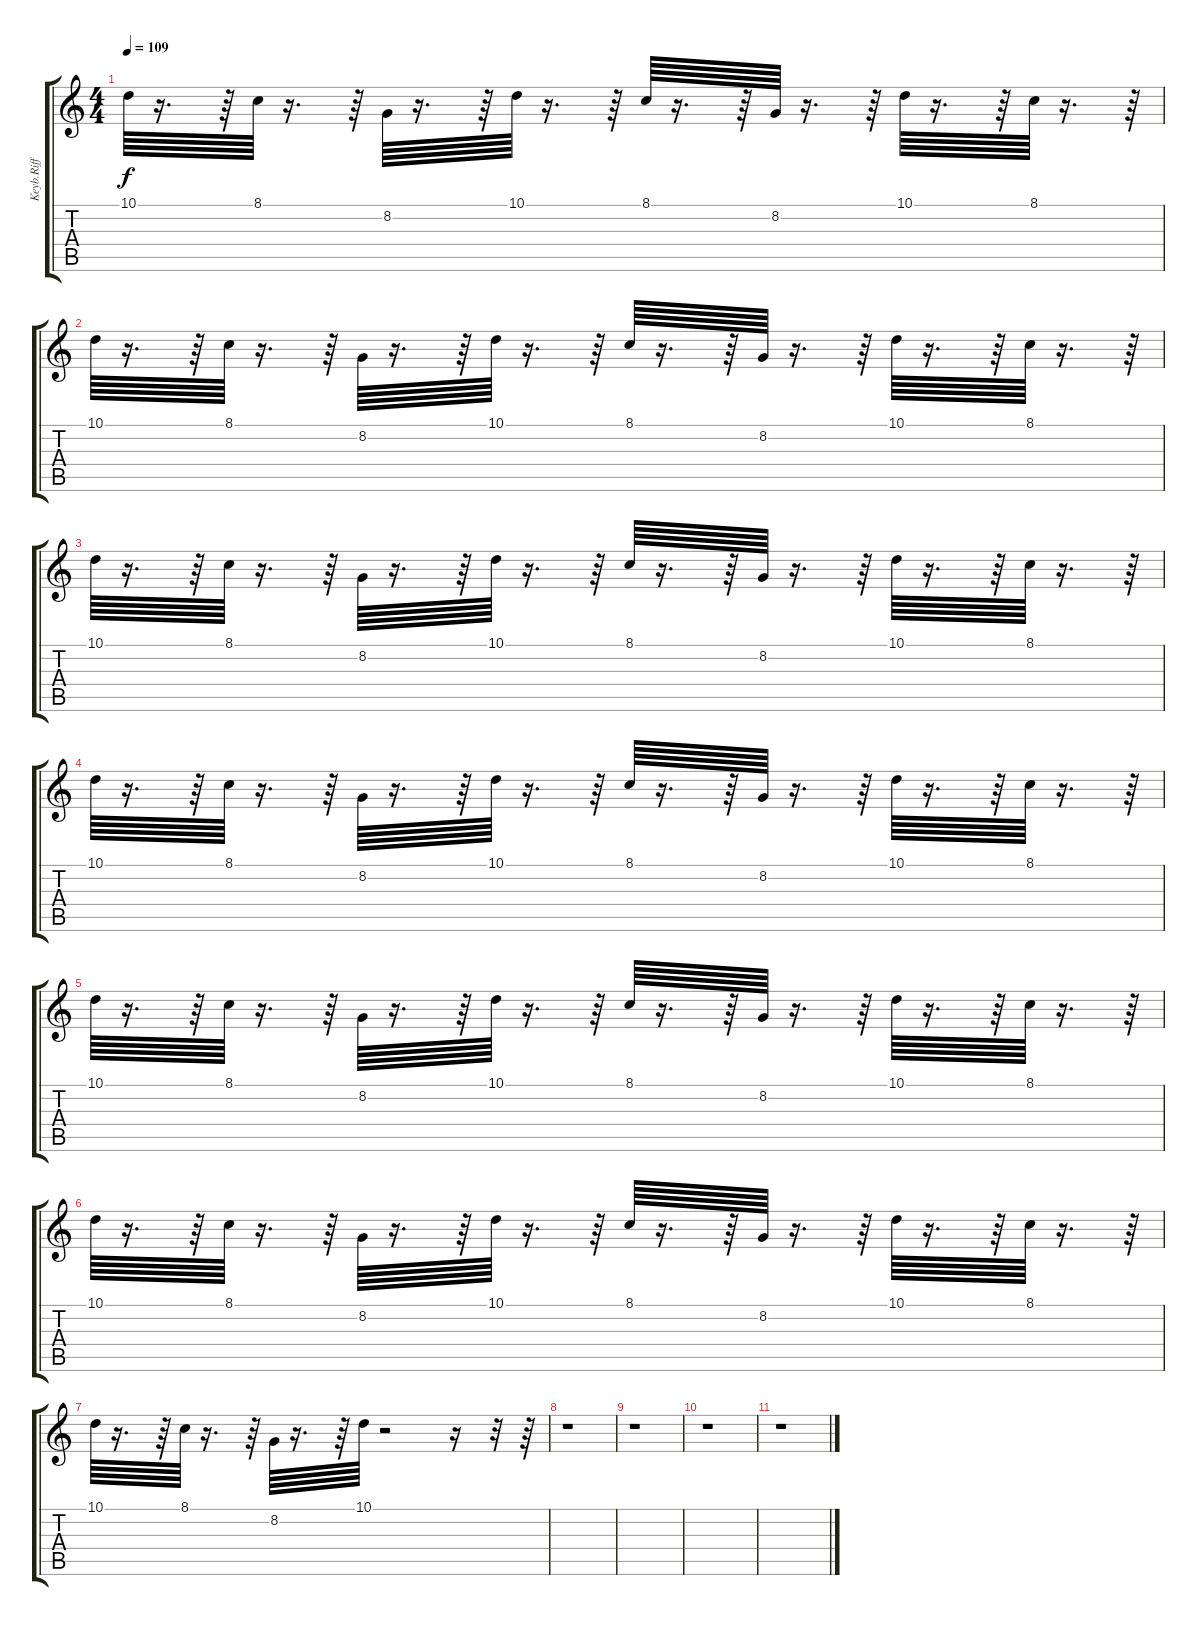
\track ("Keyb.Riff" "Keyb.Riff") {instrument fx4atmosphere}
\staff {score tabs}
\tuning (E4 B3 G3 D3 A2 E2) {hide}
\ts (4 4)
\tempo 109
\clef g2
\ks c
10.1.64{dy f} r.16{d} r.64 8.1.64 r.16{d} r.64 8.2.64 r.16{d} r.64 10.1.64 r.16{d} r.64 8.1.64 r.16{d} r.64 8.2.64 r.16{d} r.64 10.1.64 r.16{d} r.64 8.1.64 r.16{d} r.64 |
10.1.64 r.16{d} r.64 8.1.64 r.16{d} r.64 8.2.64 r.16{d} r.64 10.1.64 r.16{d} r.64 8.1.64 r.16{d} r.64 8.2.64 r.16{d} r.64 10.1.64 r.16{d} r.64 8.1.64 r.16{d} r.64 |
10.1.64 r.16{d} r.64 8.1.64 r.16{d} r.64 8.2.64 r.16{d} r.64 10.1.64 r.16{d} r.64 8.1.64 r.16{d} r.64 8.2.64 r.16{d} r.64 10.1.64 r.16{d} r.64 8.1.64 r.16{d} r.64 |
10.1.64 r.16{d} r.64 8.1.64 r.16{d} r.64 8.2.64 r.16{d} r.64 10.1.64 r.16{d} r.64 8.1.64 r.16{d} r.64 8.2.64 r.16{d} r.64 10.1.64 r.16{d} r.64 8.1.64 r.16{d} r.64 |
10.1.64 r.16{d} r.64 8.1.64 r.16{d} r.64 8.2.64 r.16{d} r.64 10.1.64 r.16{d} r.64 8.1.64 r.16{d} r.64 8.2.64 r.16{d} r.64 10.1.64 r.16{d} r.64 8.1.64 r.16{d} r.64 |
10.1.64 r.16{d} r.64 8.1.64 r.16{d} r.64 8.2.64 r.16{d} r.64 10.1.64 r.16{d} r.64 8.1.64 r.16{d} r.64 8.2.64 r.16{d} r.64 10.1.64 r.16{d} r.64 8.1.64 r.16{d} r.64 |
10.1.64 r.16{d} r.64 8.1.64 r.16{d} r.64 8.2.64 r.16{d} r.64 10.1.64 r.2 r.16 r.32 r.64 |
r.1 |
r.1 |
r.1 |
r.1
